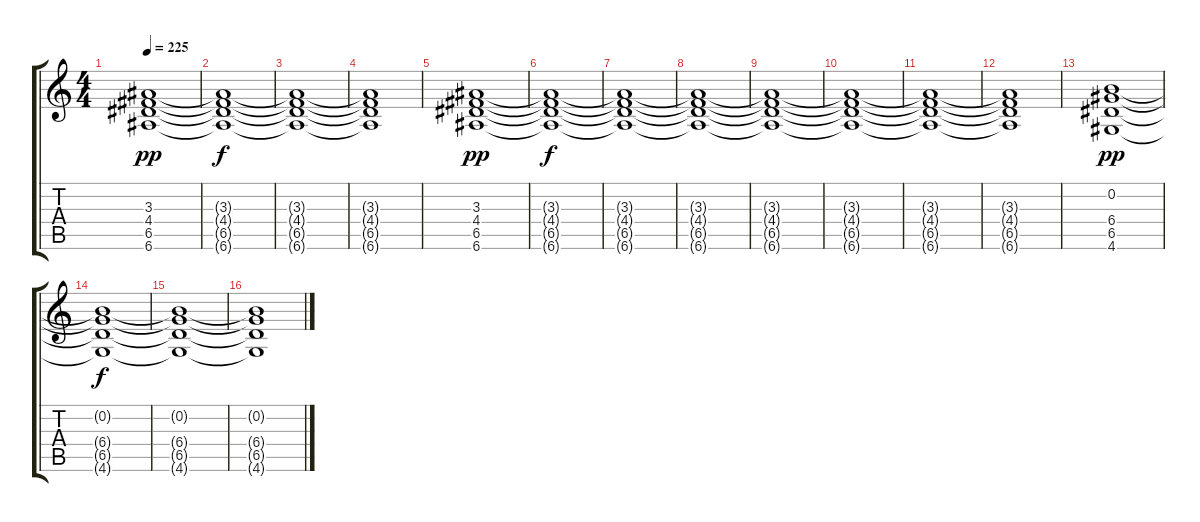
\track "" {instrument electricguitarmuted}
\staff {score tabs}
\tuning (E4 B3 G3 D3 A2 E2) {hide}
\ts (4 4)
\tempo 225
\clef g2
\ks c
(3.3 4.4 6.5 6.6).1{dy pp} |
(3.3{t} 4.4{t} 6.5{t} 6.6{t}).1{dy f} |
(3.3{t} 4.4{t} 6.5{t} 6.6{t}).1 |
(3.3{t} 4.4{t} 6.5{t} 6.6{t}).1 |
(3.3 4.4 6.5 6.6).1{dy pp} |
(3.3{t} 4.4{t} 6.5{t} 6.6{t}).1{dy f} |
(3.3{t} 4.4{t} 6.5{t} 6.6{t}).1 |
(3.3{t} 4.4{t} 6.5{t} 6.6{t}).1 |
(3.3{t} 4.4{t} 6.5{t} 6.6{t}).1 |
(3.3{t} 4.4{t} 6.5{t} 6.6{t}).1 |
(3.3{t} 4.4{t} 6.5{t} 6.6{t}).1 |
(3.3{t} 4.4{t} 6.5{t} 6.6{t}).1 |
(0.2 6.4 6.5 4.6).1{dy pp} |
(0.2{t} 6.4{t} 6.5{t} 4.6{t}).1{dy f} |
(0.2{t} 6.4{t} 6.5{t} 4.6{t}).1 |
(0.2{t} 6.4{t} 6.5{t} 4.6{t}).1
